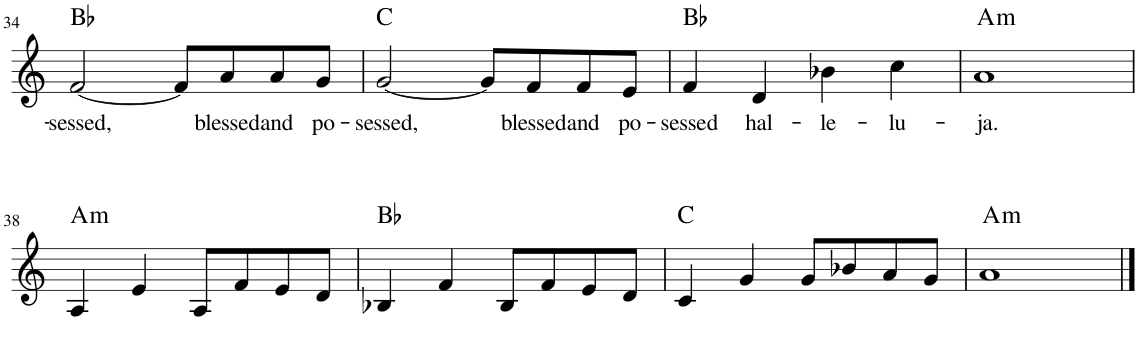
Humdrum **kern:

**kern	**text	**harte
*part1	*part1	*part1
*staff1	*staff1	*
*I"Piano	*	*
*I'Pno.	*	*
!!LO:PB:g=z
*clefG2	*	*
*k[]	*	*
*M4/4	*	*
=34	=34	=34
!	!LO:LY:b	!
[2f/	-sessed,	Bb:maj
8f/L]	.	.
!	!LO:LY:b	!
8a/	blessed	.
!	!LO:LY:b	!
8a/	and	.
!	!LO:LY:b	!
8g/J	po-	.
=35	=35	=35
!	!LO:LY:b	!
[2g/	-sessed,	C:maj
8g/L]	.	.
!	!LO:LY:b	!
8f/	blessed	.
!	!LO:LY:b	!
8f/	and	.
!	!LO:LY:b	!
8e/J	po-	.
=36	=36	=36
!	!LO:LY:b	!
4f/	-sessed	Bb:maj
!	!LO:LY:b	!
4d/	hal-	.
!	!LO:LY:b	!
4b-X\	-le-	.
!	!LO:LY:b	!
4cc\	-lu-	.
=37	=37	=37
!	!LO:LY:b	!LO:H:kt=m
1a	-ja.	A:min
!!LO:LB:g=z
=38	=38	=38
!	!	!LO:H:kt=m
4A/	.	A:min
4e/	.	.
8A/L	.	.
8f/	.	.
8e/	.	.
8d/J	.	.
=39	=39	=39
4B-X/	.	Bb:maj
4f/	.	.
8B-/L	.	.
8f/	.	.
8e/	.	.
8d/J	.	.
=40	=40	=40
4c/	.	C:maj
4g/	.	.
8g/L	.	.
8b-X/	.	.
8a/	.	.
8g/J	.	.
=41	=41	=41
!	!	!LO:H:kt=m
1a	.	A:min
==	==	==
*-	*-	*-
